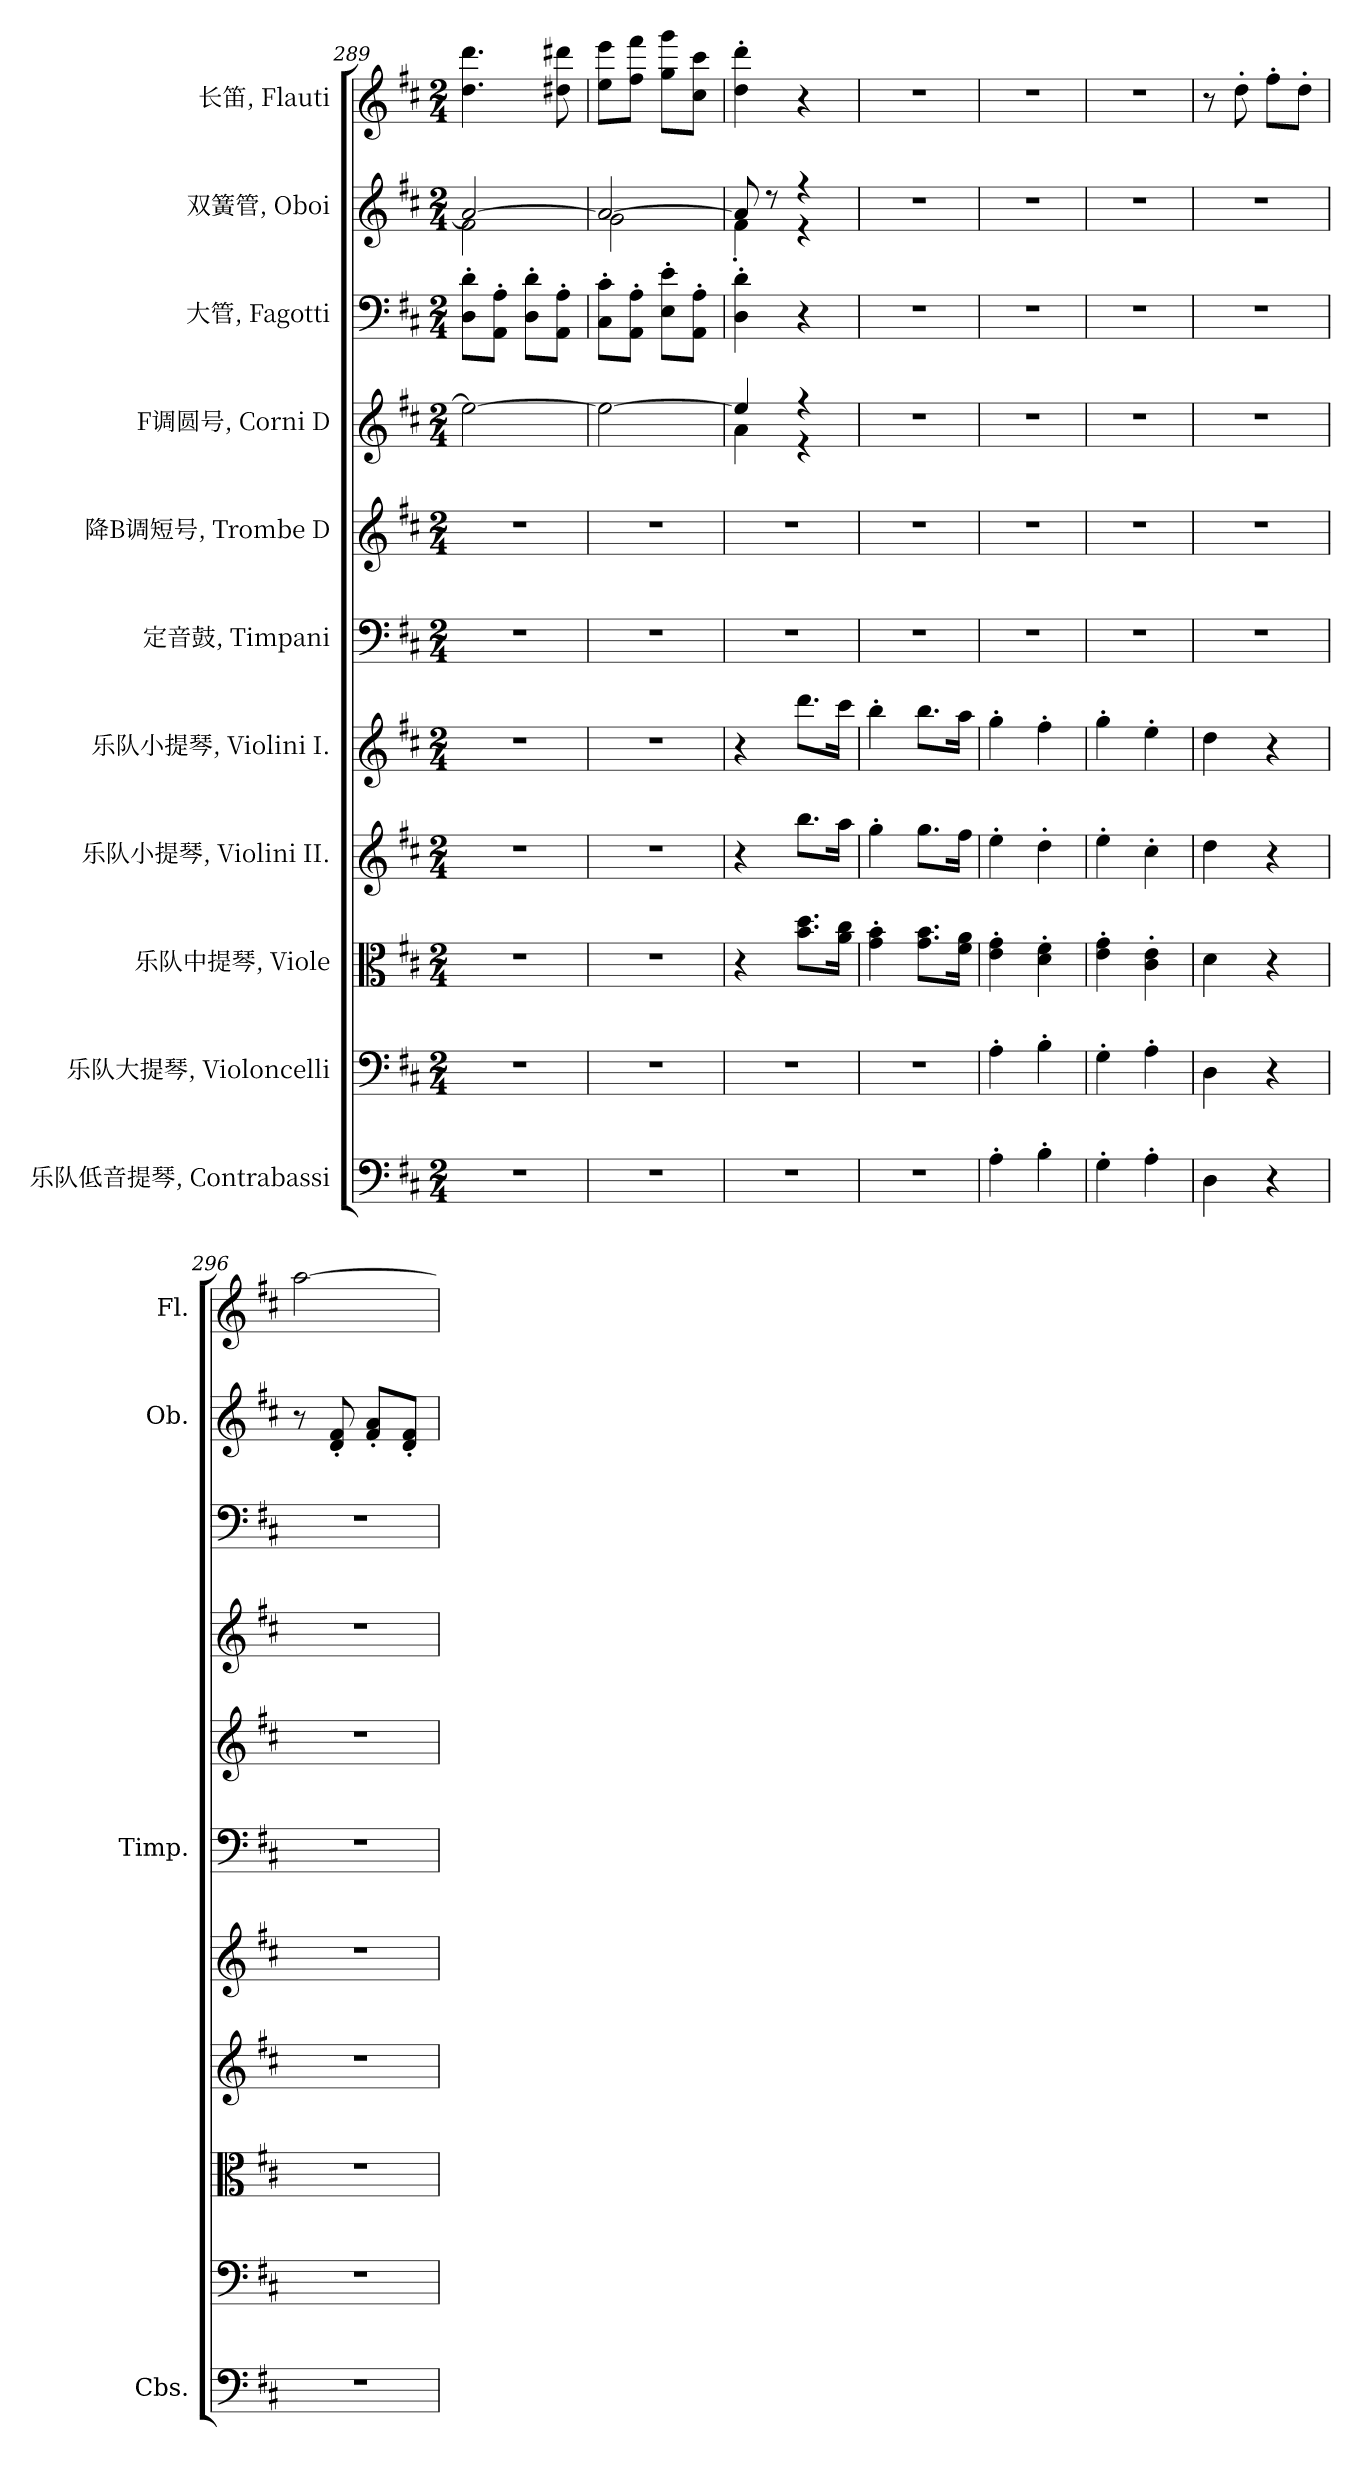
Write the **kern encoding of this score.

**kern	**kern	**kern	**kern	**kern	**kern	**kern	**kern	**kern	**kern	**kern
*part11	*part10	*part9	*part8	*part7	*part6	*part5	*part4	*part3	*part2	*part1
*staff11	*staff10	*staff9	*staff8	*staff7	*staff6	*staff5	*staff4	*staff3	*staff2	*staff1
*I"乐队低音提琴, Contrabassi	*I"乐队大提琴, Violoncelli	*I"乐队中提琴, Viole	*I"乐队小提琴, Violini II.	*I"乐队小提琴, Violini I.	*I"定音鼓, Timpani	*I"降B调短号, Trombe D	*I"F调圆号, Corni D	*I"大管, Fagotti	*I"双簧管, Oboi	*I"长笛, Flauti
*I'Cbs.	*	*	*	*	*I'Timp.	*	*	*	*I'Ob.	*I'Fl.
*clefF4	*clefF4	*clefC3	*clefG2	*clefG2	*clefF4	*clefG2	*clefG2	*clefF4	*clefG2	*clefG2
*ITrd7c12	*	*	*	*	*	*ITrd1c2	*ITrd4c7	*	*	*
*k[f#c#]	*k[f#c#]	*k[f#c#]	*k[f#c#]	*k[f#c#]	*k[f#c#]	*k[]	*k[f#]	*k[f#c#]	*k[f#c#]	*k[f#c#]
*M2/4	*M2/4	*M2/4	*M2/4	*M2/4	*M2/4	*M2/4	*M2/4	*M2/4	*M2/4	*M2/4
=289	=289	=289	=289	=289	=289	=289	=289	=289	=289	=289
*	*	*	*	*	*	*	*	*	*^	*
2r	2r	2r	2r	2r	2r	2r	2a\_	8D\' 8d\'L	2a/_	2f#\	4.dd\ 4.ddd\
.	.	.	.	.	.	.	.	8AA\' 8A\'J	.	.	.
.	.	.	.	.	.	.	.	8D\' 8d\'L	.	.	.
.	.	.	.	.	.	.	.	8AA\' 8A\'J	.	.	8dd#X\ 8ddd#X\
!!LO:PB:g=z
=290	=290	=290	=290	=290	=290	=290	=290	=290	=290	=290	=290
2r	2r	2r	2r	2r	2r	2r	2a\_	8C#\' 8c#\'L	2a/_	2g\	8ee\ 8eee\L
.	.	.	.	.	.	.	.	8AA\' 8A\'J	.	.	8ff#\ 8fff#\J
.	.	.	.	.	.	.	.	8E\' 8e\'L	.	.	8gg\ 8ggg\L
.	.	.	.	.	.	.	.	8AA\' 8A\'J	.	.	8cc#\ 8ccc#\J
=291	=291	=291	=291	=291	=291	=291	=291	=291	=291	=291	=291
*	*	*	*	*	*	*	*^	*	*	*	*
2r	2r	4r	4r	4r	2r	2r	4a/]	4d\	4D\' 4d\'	8a/]	4f#'\	4dd\' 4ddd\'
.	.	.	.	.	.	.	.	.	.	8r	.	.
.	.	8.b\ 8.dd\L	8.bb\L	8.ddd\L	.	.	4r	4r	4r	4r	4r	4r
.	.	16a\ 16cc#\Jk	16aa\Jk	16ccc#\Jk	.	.	.	.	.	.	.	.
*	*	*	*	*	*	*	*v	*v	*	*v	*v	*
=292	=292	=292	=292	=292	=292	=292	=292	=292	=292	=292
2r	2r	4g\' 4b\'	4gg'\	4bb'\	2r	2r	2r	2r	2r	2r
.	.	8.g\ 8.b\L	8.gg\L	8.bb\L	.	.	.	.	.	.
.	.	16f#\ 16a\Jk	16ff#\Jk	16aa\Jk	.	.	.	.	.	.
=293	=293	=293	=293	=293	=293	=293	=293	=293	=293	=293
4AA'\	4A'\	4e\' 4g\'	4ee'\	4gg'\	2r	2r	2r	2r	2r	2r
4BB'\	4B'\	4d\' 4f#\'	4dd'\	4ff#'\	.	.	.	.	.	.
=294	=294	=294	=294	=294	=294	=294	=294	=294	=294	=294
4GG'\	4G'\	4e\' 4g\'	4ee'\	4gg'\	2r	2r	2r	2r	2r	2r
4AA'\	4A'\	4c#\' 4e\'	4cc#'\	4ee'\	.	.	.	.	.	.
=295	=295	=295	=295	=295	=295	=295	=295	=295	=295	=295
4DD\	4D\	4d\	4dd\	4dd\	2r	2r	2r	2r	2r	8r
.	.	.	.	.	.	.	.	.	.	8dd'\
4r	4r	4r	4r	4r	.	.	.	.	.	8ff#'\L
.	.	.	.	.	.	.	.	.	.	8dd'\J
=296	=296	=296	=296	=296	=296	=296	=296	=296	=296	=296
2r	2r	2r	2r	2r	2r	2r	2r	2r	8r	[2aa\
.	.	.	.	.	.	.	.	.	8d/' 8f#/'	.
.	.	.	.	.	.	.	.	.	8f#/' 8a/'L	.
.	.	.	.	.	.	.	.	.	8d/' 8f#/'J	.
=	=	=	=	=	=	=	=	=	=	=
*-	*-	*-	*-	*-	*-	*-	*-	*-	*-	*-
